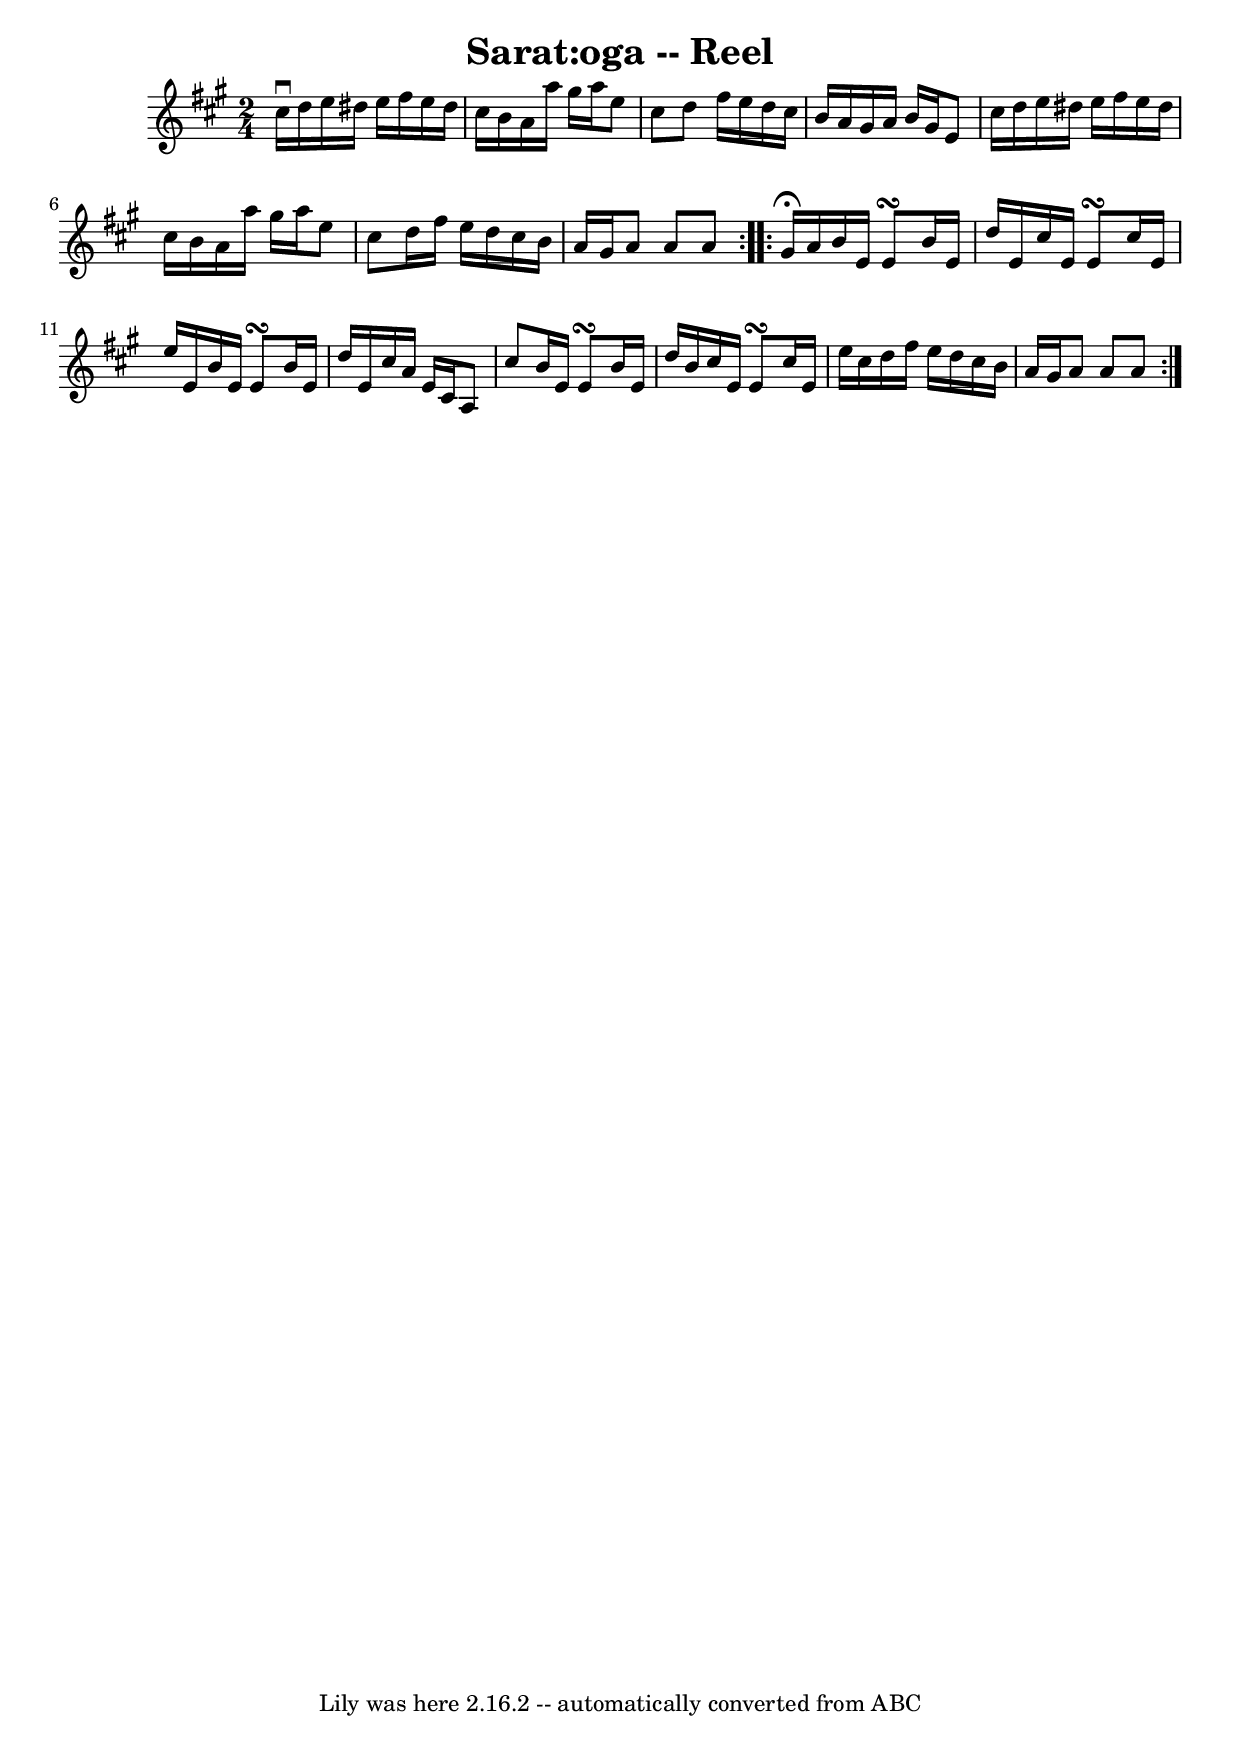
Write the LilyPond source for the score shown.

\version "2.16.2"
\include "Mammoth.ily"
\header {
  %% book = "Ryan's Mammoth Collection"
 crossRefNumber = "1"
 footnotes = ""
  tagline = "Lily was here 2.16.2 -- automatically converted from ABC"
  title = "Sarat:oga -- Reel"

}
voicedefault =  {



  \repeat volta 2 {

    \time 2/4 
    \key a \major cis''16^\downbow d''16   |
 e''16 dis''16 e''16 fis''16 e''16 dis''16 cis''16 b'16   |
 a'16 a''16 gis''16 a''16 e''8 cis''8   |
 d''8 fis''16 e''16 d''16 cis''16 b'16 a'16   |
 gis'16 a'16 b'16 gis'16 e'8 cis''16 d''16   |
 e''16 dis''16 e''16 fis''16 e''16 dis''16 cis''16 b'16   |
 a'16 a''16 gis''16 a''16 e''8 cis''8   |
 d''16 fis''16 e''16 d''16 cis''16 b'16 a'16 gis'16   |
 a'8 a'8 a'8    

  } 
  \repeat volta 2 { gis'16^\fermata a'16   |
 b'16 e'16 e'8      \turn b'16 e'16 d''16 e'16   |
 cis''16 e'16 e'8\turn cis''16 e'16 e''16 e'16   |
 b'16 e'16 e'8\turn b'16 e'16 d''16 e'16   |
 cis''16 a'16 e'16 cis'16 a8 cis''8   |
 b'16 e'16 e'8\turn b'16 e'16 d''16 b'16   |
 cis''16 e'16 e'8\turn cis''16 e'16 e''16 cis''16   |
 d''16 fis''16 e''16 d''16 cis''16 b'16 a'16 gis'16   |
 a'8 a'8 a'8  
  }   

}

\score{
  <<

    \context Staff="default"
    {
      \voicedefault 
      
    }

  >>
  \layout {
    
  }
  \midi {
  }

}
